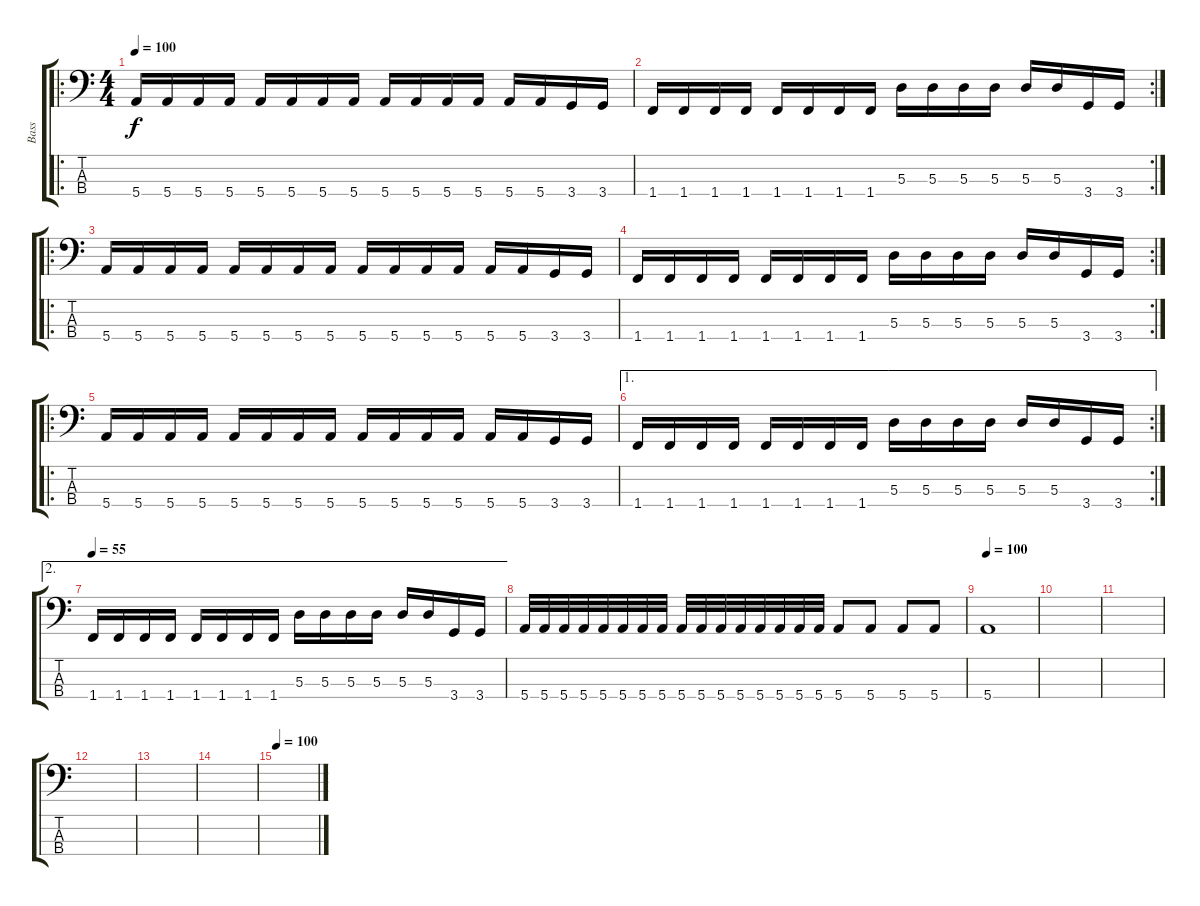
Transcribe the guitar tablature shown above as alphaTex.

\track ("Bass" "Bass") {instrument electricbassfinger}
\staff {score tabs}
\tuning (G2 D2 A1 E1) {hide}
\ro
\ts (4 4)
\tempo 100
\clef f4
\ks c
5.4.16{dy f} 5.4.16 5.4.16 5.4.16 5.4.16 5.4.16 5.4.16 5.4.16 5.4.16 5.4.16 5.4.16 5.4.16 5.4.16 5.4.16 3.4.16 3.4.16 |
\rc 2
1.4.16 1.4.16 1.4.16 1.4.16 1.4.16 1.4.16 1.4.16 1.4.16 5.3.16 5.3.16 5.3.16 5.3.16 5.3.16 5.3.16 3.4.16 3.4.16 |
\ro
5.4.16 5.4.16 5.4.16 5.4.16 5.4.16 5.4.16 5.4.16 5.4.16 5.4.16 5.4.16 5.4.16 5.4.16 5.4.16 5.4.16 3.4.16 3.4.16 |
\rc 2
1.4.16 1.4.16 1.4.16 1.4.16 1.4.16 1.4.16 1.4.16 1.4.16 5.3.16 5.3.16 5.3.16 5.3.16 5.3.16 5.3.16 3.4.16 3.4.16 |
\ro
5.4.16 5.4.16 5.4.16 5.4.16 5.4.16 5.4.16 5.4.16 5.4.16 5.4.16 5.4.16 5.4.16 5.4.16 5.4.16 5.4.16 3.4.16 3.4.16 |
\ae 1
\rc 2
1.4.16 1.4.16 1.4.16 1.4.16 1.4.16 1.4.16 1.4.16 1.4.16 5.3.16 5.3.16 5.3.16 5.3.16 5.3.16 5.3.16 3.4.16 3.4.16 |
\ae 2
\tempo 55
1.4.16 1.4.16 1.4.16 1.4.16 1.4.16 1.4.16 1.4.16 1.4.16 5.3.16 5.3.16 5.3.16 5.3.16 5.3.16 5.3.16 3.4.16 3.4.16 |
\section ("" "")
5.4.32 5.4.32 5.4.32 5.4.32 5.4.32 5.4.32 5.4.32 5.4.32 5.4.32 5.4.32 5.4.32 5.4.32 5.4.32 5.4.32 5.4.32 5.4.32 5.4.8 5.4.8 5.4.8 5.4.8 |
\tempo 100
5.4.1 |
|
|
|
|
|
\tempo 100
